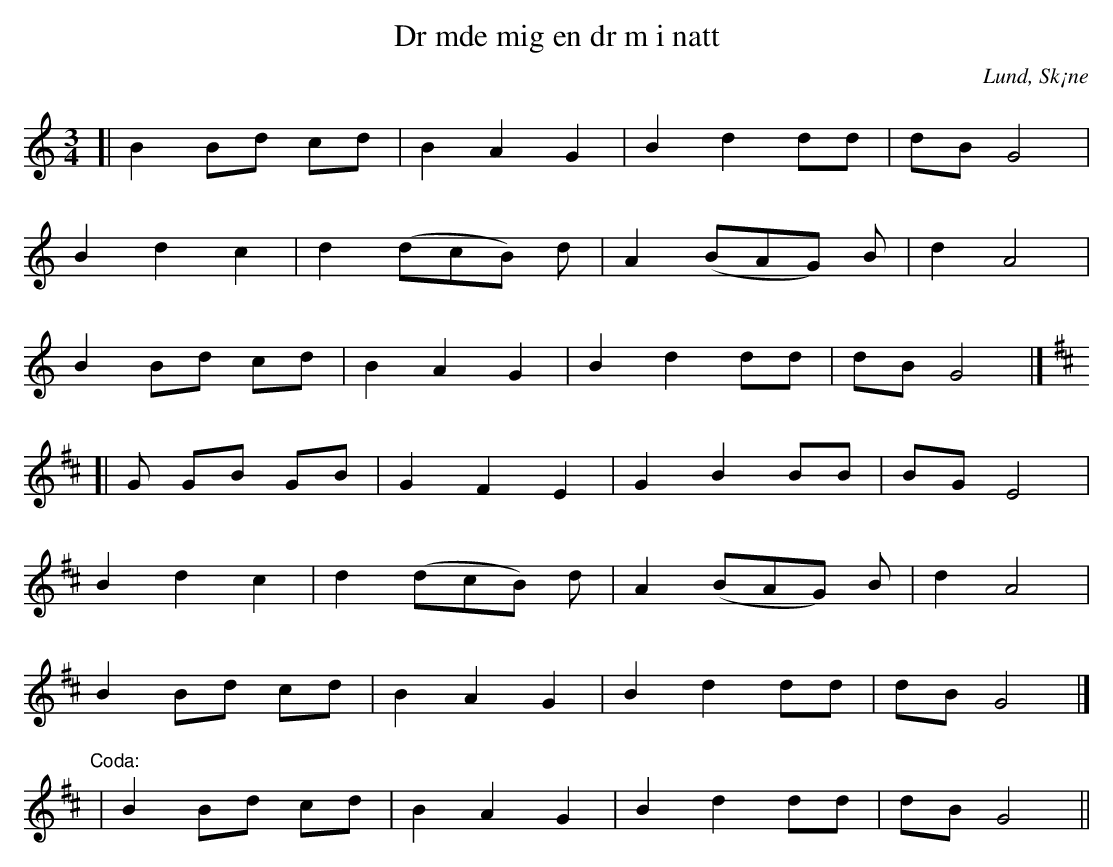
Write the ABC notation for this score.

X:1
T:Dr mde mig en dr m i natt
O:Lund, Sk¡ne
M:3/4
L:1/8
K:C
[| B2 Bd cd | B2 A2 G2 | B2 d2 dd | dB G4 |
B2 d2 c2 | d2 (dcB) d | A2 (BAG) B | d2 A4 |
B2 Bd cd | B2 A2 G2 | B2 d2 dd | dB G4 |]
K:D
[| G GB GB | G2 F2 E2 | G2 B2 BB | BG E4 |
B2 d2 c2 | d2 (dcB) d | A2 (BAG) B | d2 A4 |
B2 Bd cd | B2 A2 G2 | B2 d2 dd | dB G4 |]
"Coda:" | B2 Bd cd | B2 A2 G2 | B2 d2 dd | dB G4 ||
